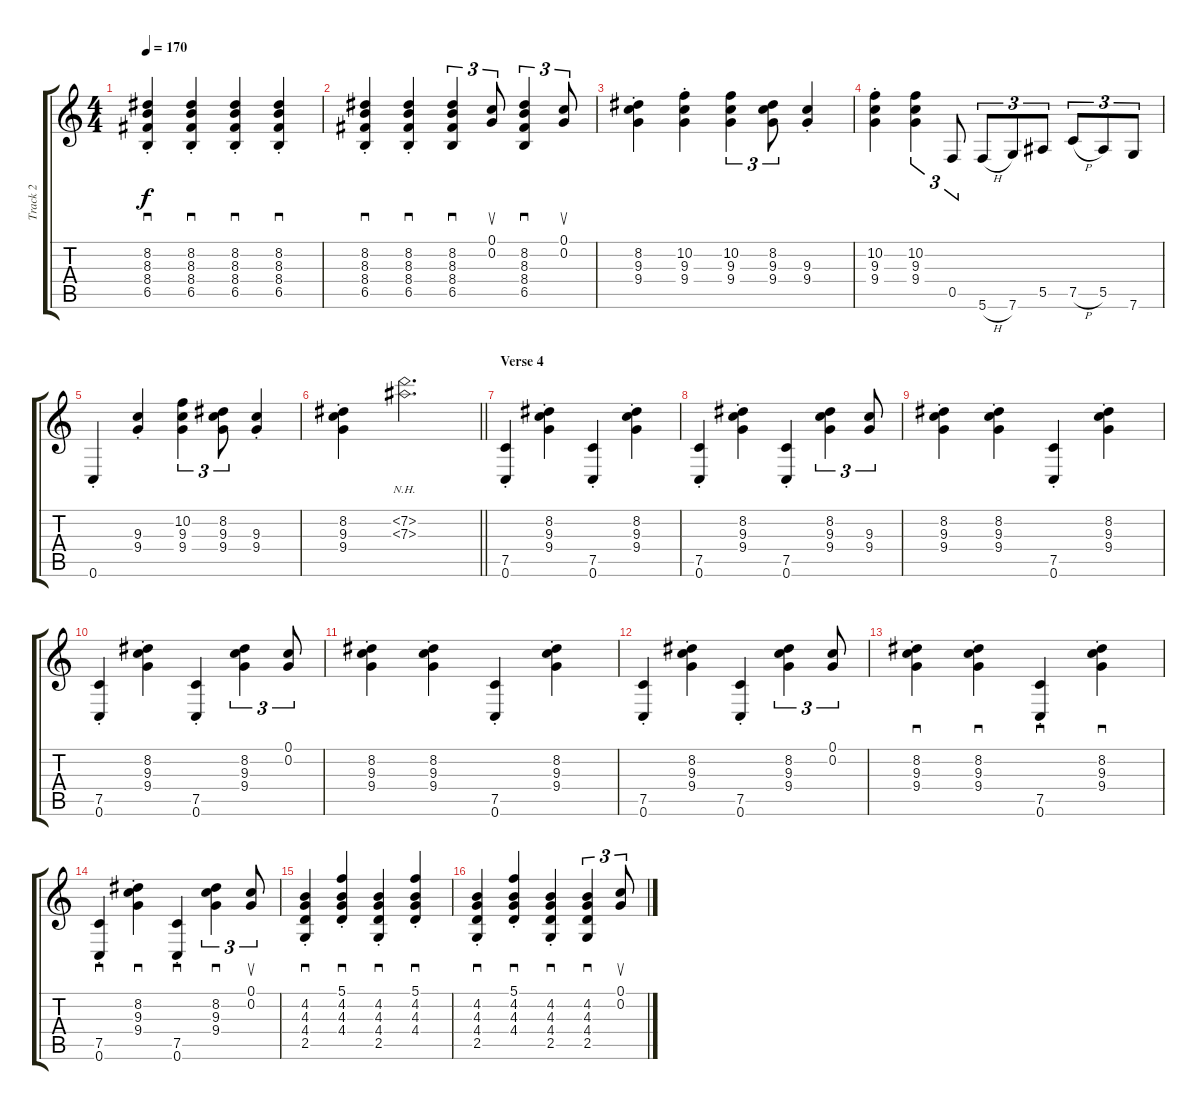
\track ("Track 2" "Track 2") {instrument distortionguitar}
\staff {score tabs}
\tuning (C4 G3 Eb3 Bb2 F2 C2) {hide}
\ts (4 4)
\tempo 170
\clef g2
\ks c
(8.2{st} 8.3{st} 8.4{st} 6.5{st}).4{sd dy f} (8.2{st} 8.3{st} 8.4{st} 6.5{st}).4{sd} (8.2{st} 8.3{st} 8.4{st} 6.5{st}).4{sd} (8.2{st} 8.3{st} 8.4{st} 6.5{st}).4{sd} |
(8.2{st} 8.3{st} 8.4{st} 6.5{st}).4{sd} (8.2{st} 8.3{st} 8.4{st} 6.5{st}).4{sd} (8.2 8.3 8.4 6.5).4{sd tu (3 2)} (0.1 0.2).8{su tu (3 2)} (8.2 8.3 8.4 6.5).4{sd tu (3 2)} (0.1 0.2).8{su tu (3 2)} |
(8.2{st} 9.3{st} 9.4{st}).4 (10.2{st} 9.3{st} 9.4{st}).4 (10.2 9.3 9.4).4{tu (3 2)} (8.2 9.3 9.4).8{tu (3 2)} (9.3{st} 9.4{st}).4 |
(10.2{st} 9.3{st} 9.4{st}).4 (10.2 9.3 9.4).4{tu (3 2)} 0.5.8{tu (3 2)} 5.6{h}.8{tu (3 2)} 7.6.8{tu (3 2)} 5.5.8{tu (3 2)} 7.5{h}.8{tu (3 2)} 5.5.8{tu (3 2)} 7.6.8{tu (3 2)} |
0.6{st}.4 (9.3{st} 9.4{st}).4 (10.2 9.3 9.4).4{tu (3 2)} (8.2 9.3 9.4).8{tu (3 2)} (9.3{st} 9.4{st}).4 |
\barLineRight lightlight
(8.2{st} 9.3{st} 9.4{st}).4 (7.2{nh} 7.3{nh}).2{d} |
\section ("" "Verse 4")
(7.5{st} 0.6{st}).4 (8.2{st} 9.3{st} 9.4{st}).4 (7.5{st} 0.6{st}).4 (8.2{st} 9.3{st} 9.4{st}).4 |
(7.5{st} 0.6{st}).4 (8.2{st} 9.3{st} 9.4{st}).4 (7.5{st} 0.6{st}).4 (8.2 9.3 9.4).4{tu (3 2)} (9.3 9.4).8{tu (3 2)} |
(8.2{st} 9.3{st} 9.4{st}).4 (8.2{st} 9.3{st} 9.4{st}).4 (7.5{st} 0.6{st}).4 (8.2{st} 9.3{st} 9.4{st}).4 |
(7.5{st} 0.6{st}).4 (8.2{st} 9.3{st} 9.4{st}).4 (7.5{st} 0.6{st}).4 (8.2 9.3 9.4).4{tu (3 2)} (0.1 0.2).8{tu (3 2)} |
(8.2{st} 9.3{st} 9.4{st}).4 (8.2{st} 9.3{st} 9.4{st}).4 (7.5{st} 0.6{st}).4 (8.2{st} 9.3{st} 9.4{st}).4 |
(7.5{st} 0.6{st}).4 (8.2{st} 9.3{st} 9.4{st}).4 (7.5{st} 0.6{st}).4 (8.2 9.3 9.4).4{tu (3 2)} (0.1 0.2).8{tu (3 2)} |
(8.2{st} 9.3{st} 9.4{st}).4{sd} (8.2{st} 9.3{st} 9.4{st}).4{sd} (7.5{st} 0.6{st}).4{sd} (8.2{st} 9.3{st} 9.4{st}).4{sd} |
(7.5{st} 0.6{st}).4{sd} (8.2{st} 9.3{st} 9.4{st}).4{sd} (7.5{st} 0.6{st}).4{sd} (8.2 9.3 9.4).4{sd tu (3 2)} (0.1 0.2).8{su tu (3 2)} |
(4.2{st} 4.3{st} 4.4{st} 2.5{st}).4{sd} (5.1{st} 4.2{st} 4.3{st} 4.4{st}).4{sd} (4.2{st} 4.3{st} 4.4{st} 2.5{st}).4{sd} (5.1{st} 4.2{st} 4.3{st} 4.4{st}).4{sd} |
(4.2{st} 4.3{st} 4.4{st} 2.5{st}).4{sd} (5.1{st} 4.2{st} 4.3{st} 4.4{st}).4{sd} (4.2{st} 4.3{st} 4.4{st} 2.5{st}).4{sd} (4.2 4.3 4.4 2.5).4{sd tu (3 2)} (0.1 0.2).8{su tu (3 2)}
